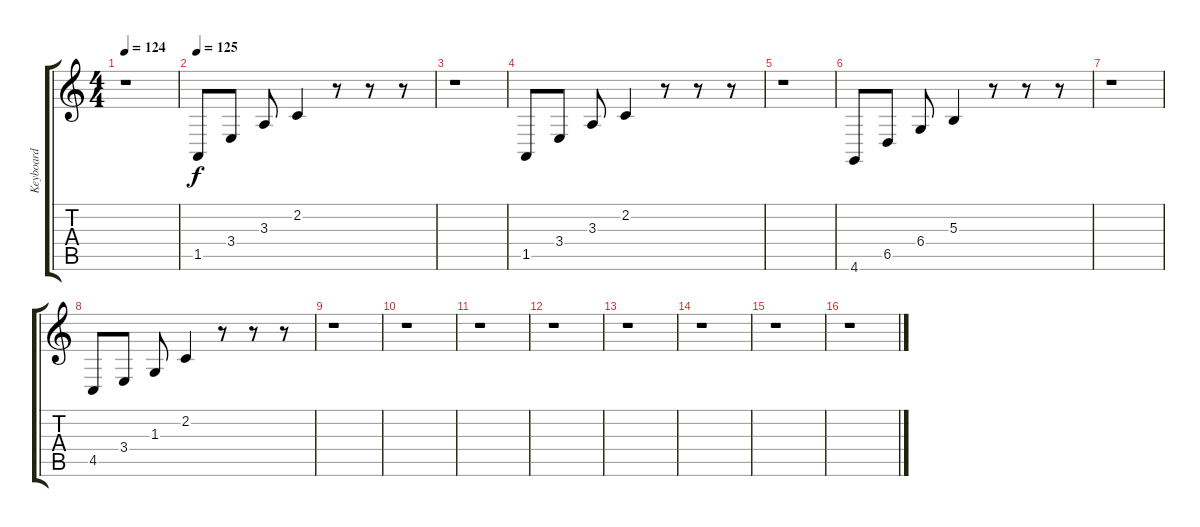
\track ("Keyboard" "Keyboard") {instrument acousticgrandpiano}
\staff {score tabs}
\tuning (Eb4 Bb3 Gb3 Db3 Ab2 Eb2) {hide}
\ts (4 4)
\tempo 124
\clef g2
\ks c
r.1{dy f} |
\tempo 125
1.5.8 3.4.8 3.3.8 2.2.4 r.8 r.8 r.8 |
r.1 |
1.5.8 3.4.8 3.3.8 2.2.4 r.8 r.8 r.8 |
r.1 |
4.6.8 6.5.8 6.4.8 5.3.4 r.8 r.8 r.8 |
r.1 |
4.5.8 3.4.8 1.3.8 2.2.4 r.8 r.8 r.8 |
r.1 |
r.1 |
r.1 |
r.1 |
r.1 |
r.1 |
r.1 |
r.1
